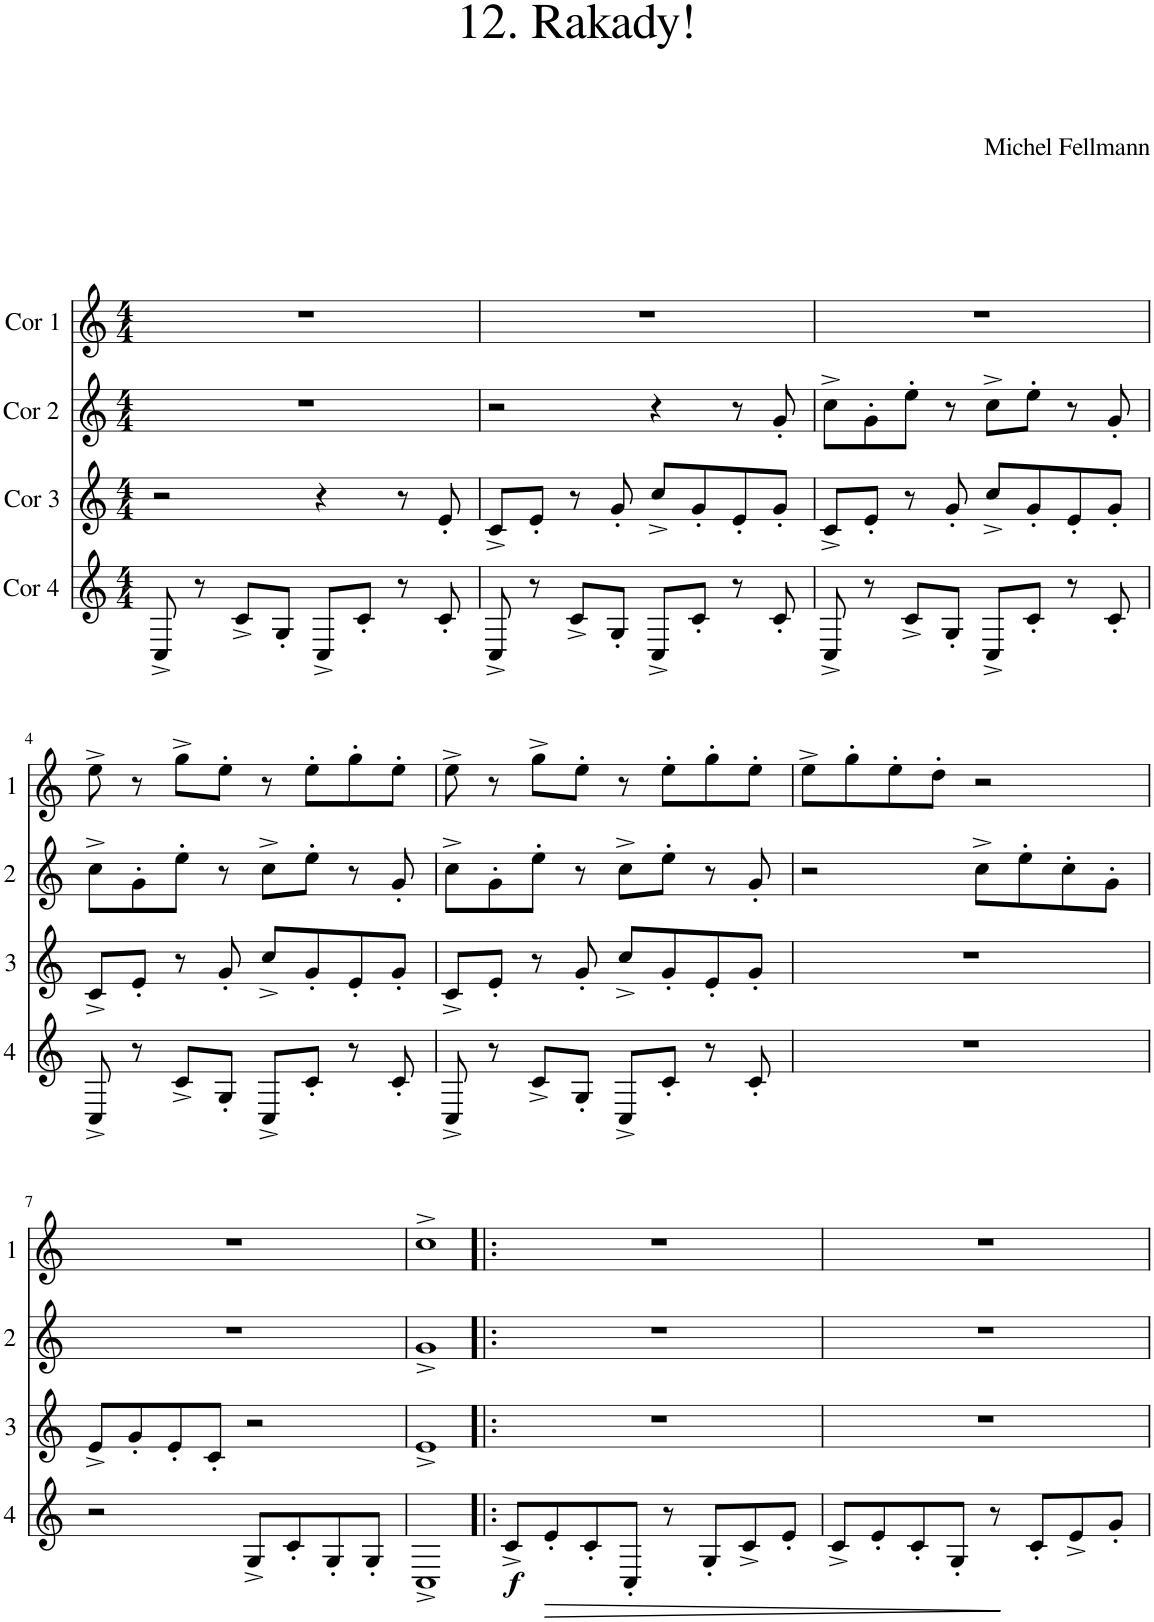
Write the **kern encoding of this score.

**kern	**dynam	**kern	**kern	**kern
*part4	*part4	*part3	*part2	*part1
*staff4	*staff4	*staff3	*staff2	*staff1
*I"Cor 4	*	*I"Cor 3	*I"Cor 2	*I"Cor 1
*clefG2	*	*clefG2	*clefG2	*clefG2
*Trd4c7	*	*Trd4c7	*Trd4c7	*Trd4c7
*k[]	*	*k[]	*k[]	*k[]
*M4/4	*	*M4/4	*M4/4	*M4/4
=1	=1	=1	=1	=1
8C^/	.	2r	1r	1r
8r	.	.	.	.
8c^/L	.	.	.	.
8G'/J	.	.	.	.
8C^/L	.	4r	.	.
8c'/J	.	.	.	.
8r	.	8r	.	.
8c'/	.	8e'/	.	.
=2	=2	=2	=2	=2
8C^/	.	8c^/L	2r	1r
8r	.	8e'/J	.	.
8c^/L	.	8r	.	.
8G'/J	.	8g'/	.	.
8C^/L	.	8cc^/L	4r	.
8c'/J	.	8g'/	.	.
8r	.	8e'/	8r	.
8c'/	.	8g'/J	8g'/	.
=3	=3	=3	=3	=3
8C^/	.	8c^/L	8cc^\L	1r
8r	.	8e'/J	8g'\	.
8c^/L	.	8r	8ee'\J	.
8G'/J	.	8g'/	8r	.
8C^/L	.	8cc^/L	8cc^\L	.
8c'/J	.	8g'/	8ee'\J	.
8r	.	8e'/	8r	.
8c'/	.	8g'/J	8g'/	.
!!LO:LB:g=z
=4	=4	=4	=4	=4
8C^/	.	8c^/L	8cc^\L	8ee^\
8r	.	8e'/J	8g'\	8r
8c^/L	.	8r	8ee'\J	8gg^\L
8G'/J	.	8g'/	8r	8ee'\J
8C^/L	.	8cc^/L	8cc^\L	8r
8c'/J	.	8g'/	8ee'\J	8ee'\L
8r	.	8e'/	8r	8gg'\
8c'/	.	8g'/J	8g'/	8ee'\J
=5	=5	=5	=5	=5
8C^/	.	8c^/L	8cc^\L	8ee^\
8r	.	8e'/J	8g'\	8r
8c^/L	.	8r	8ee'\J	8gg^\L
8G'/J	.	8g'/	8r	8ee'\J
8C^/L	.	8cc^/L	8cc^\L	8r
8c'/J	.	8g'/	8ee'\J	8ee'\L
8r	.	8e'/	8r	8gg'\
8c'/	.	8g'/J	8g'/	8ee'\J
=6	=6	=6	=6	=6
1r	.	1r	2r	8ee^\L
.	.	.	.	8gg'\
.	.	.	.	8ee'\
.	.	.	.	8dd'\J
.	.	.	8cc^\L	2r
.	.	.	8ee'\	.
.	.	.	8cc'\	.
.	.	.	8g'\J	.
!!LO:LB:g=z
=7	=7	=7	=7	=7
2r	.	8e^/L	1r	1r
.	.	8g'/	.	.
.	.	8e'/	.	.
.	.	8c'/J	.	.
8G^/L	.	2r	.	.
8c'/	.	.	.	.
8G'/	.	.	.	.
8G'/J	.	.	.	.
=8	=8	=8	=8	=8
1C^	.	1e^	1g^	1cc^
=9!|:	=9!|:	=9!|:	=9!|:	=9!|:
!	!LO:DY:b	!	!	!
8c^/L	f	1r	1r	1r
!	!LO:HP:b	!	!	!
8e'/	>	.	.	.
8c'/	.	.	.	.
8C'/J	.	.	.	.
8r	.	.	.	.
8G'/L	.	.	.	.
8c^/	.	.	.	.
8e'/J	.	.	.	.
.	]	.	.	.
=10	=10	=10	=10	=10
8c^/L	.	1r	1r	1r
8e'/	.	.	.	.
8c'/	.	.	.	.
8G'/J	.	.	.	.
8r	.	.	.	.
8c'/L	.	.	.	.
8e^/	.	.	.	.
8g'/J	.	.	.	.
=	=	=	=	=
*-	*-	*-	*-	*-
